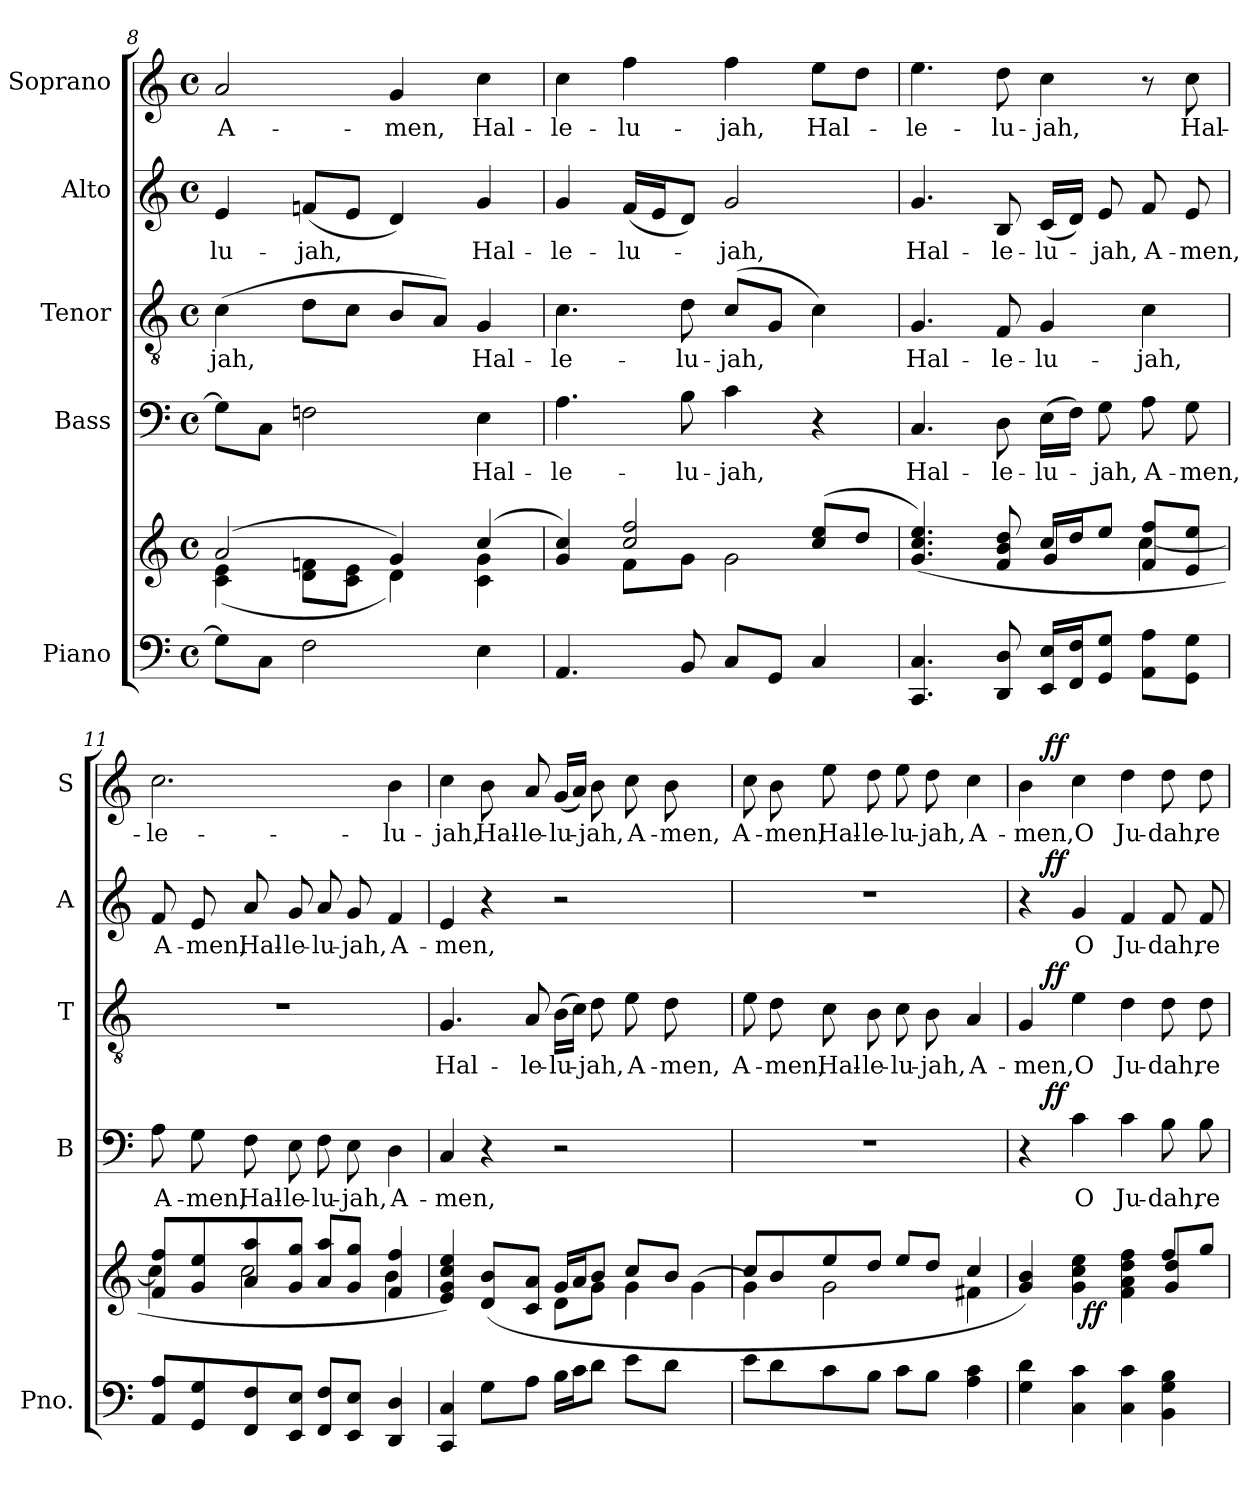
**kern	**kern	**dynam	**kern	**text	**dynam	**kern	**text	**dynam	**kern	**text	**dynam	**kern	**text	**dynam
*part5	*part5	*part5	*part4	*part4	*part4	*part3	*part3	*part3	*part2	*part2	*part2	*part1	*part1	*part1
*staff6	*staff5	*staff5/6	*staff4	*staff4	*staff4	*staff3	*staff3	*staff3	*staff2	*staff2	*staff2	*staff1	*staff1	*staff1
*I"Piano	*	*	*I"Bass	*	*	*I"Tenor	*	*	*I"Alto	*	*	*I"Soprano	*	*
*I'Pno.	*	*	*I'B	*	*	*I'T	*	*	*I'A	*	*	*I'S	*	*
*clefF4	*clefG2	*	*clefF4	*	*	*clefGv2	*	*	*clefG2	*	*	*clefG2	*	*
*k[]	*k[]	*	*k[]	*	*	*k[]	*	*	*k[]	*	*	*k[]	*	*
*C:	*C:	*	*C:	*	*	*C:	*	*	*C:	*	*	*C:	*	*
*M4/4	*M4/4	*	*M4/4	*	*	*M4/4	*	*	*M4/4	*	*	*M4/4	*	*
*met(c)	*met(c)	*	*met(c)	*	*	*met(c)	*	*	*met(c)	*	*	*met(c)	*	*
=8	=8	=8	=8	=8	=8	=8	=8	=8	=8	=8	=8	=8	=8	=8
*	*^	*	*	*	*	*	*	*	*	*	*	*	*	*
8G\L]	(2a/	(4c\ 4e\	.	8G\L]	.	.	(4c\	-jah,	.	4e/	-lu-	.	2a/	A-	.
8C\J	.	.	.	8C\J	.	.	.	.	.	.	.	.	.	.	.
2F\	.	8d\ 8fn\L	.	2Fn\	.	.	8d\L	.	.	(8fn/L	-jah,	.	.	.	.
.	.	8c\ 8e\J	.	.	.	.	8c\J	.	.	8e/J	.	.	.	.	.
.	4g/)	4d\)	.	.	.	.	8B/L	.	.	4d/)	.	.	4g/	-men,	.
.	.	.	.	.	.	.	8A/J)	.	.	.	.	.	.	.	.
4E\	(4cc/	4c\ 4g\	.	4E\	Hal-	.	4G/	Hal-	.	4g/	Hal-	.	4cc\	Hal-	.
=9	=9	=9	=9	=9	=9	=9	=9	=9	=9	=9	=9	=9	=9	=9	=9
4.AA/	4g/ 4cc/)	4ryy	.	4.A\	-le-	.	4.c\	-le-	.	4g/	-le-	.	4cc\	-le-	.
.	2cc/ 2ff/	8f\L	.	.	.	.	.	.	.	(16f/LL	-lu-	.	4ff\	-lu-	.
.	.	.	.	.	.	.	.	.	.	16e/J	.	.	.	.	.
8BB/	.	8g\J	.	8B\	-lu-	.	8d\	-lu-	.	8d/J)	.	.	.	.	.
8C/L	.	2g\	.	4c\	-jah,	.	(8c/L	-jah,	.	2g/	-jah,	.	4ff\	-jah,	.
8GG/J	.	.	.	.	.	.	8G/J	.	.	.	.	.	.	.	.
4C/	(8cc/ 8ee/L	.	.	4r	.	.	4c\)	.	.	.	.	.	8ee\L	Hal-	.
.	8dd/J	.	.	.	.	.	.	.	.	.	.	.	8dd\J	.	.
=10	=10	=10	=10	=10	=10	=10	=10	=10	=10	=10	=10	=10	=10	=10	=10
*	*	*^	*	*	*	*	*	*	*	*	*	*	*	*	*
4.CC/ 4.C/	(4.g/ 4.cc/ 4.ee/)	2.ryy	2ryy	.	4.C/	Hal-	.	4.G/	Hal-	.	4.g/	Hal-	.	4.ee\	-le-	.
8DD/ 8D/	8f/ 8b/ 8dd/	.	.	.	8D\	-le-	.	8F/	-le-	.	8B/	-le-	.	8dd\	-lu-	.
16EE/ 16E/LL	16cc/LL	.	4g/	.	(16E\LL	-lu-	.	4G/	-lu-	.	(16c/LL	-lu-	.	4cc\	-jah,	.
16FF/ 16F/J	16dd/J	.	.	.	16F\JJ)	.	.	.	.	.	16d/JJ)	.	.	.	.	.
8GG/ 8G/J	8ee/J	.	.	.	8G\	-jah,	.	.	.	.	8e/	-jah,	.	.	.	.
8AA\ 8A\L	8f/ 8ff/L	[<4cc\	4ryy	.	8A\	A-	.	4c\	-jah,	.	8f/	A-	.	8r	.	.
8GG\ 8G\J	8e/ 8ee/J	.	.	.	8G\	-men,	.	.	.	.	8e/	-men,	.	8cc\	Hal-	.
*	*	*v	*v	*	*	*	*	*	*	*	*	*	*	*	*	*
!!LO:LB:g=z
=11	=11	=11	=11	=11	=11	=11	=11	=11	=11	=11	=11	=11	=11	=11	=11
8AA/ 8A/L	8f/ 8ff/L	4cc\]	.	8A\	A-	.	1r	.	.	8f/	A-	.	2.cc\	-le-	.
8GG/ 8G/	8g/ 8ee/	.	.	8G\	-men,	.	.	.	.	8e/	-men,	.	.	.	.
8FF/ 8F/	8a/ 8aa/	2cc\	.	8F\	Hal-	.	.	.	.	8a/	Hal-	.	.	.	.
8EE/ 8E/J	8g/ 8gg/J	.	.	8E\	-le-	.	.	.	.	8g/	-le-	.	.	.	.
8FF/ 8F/L	8a/ 8aa/L	.	.	8F\	-lu-	.	.	.	.	8a/	-lu-	.	.	.	.
8EE/ 8E/J	8g/ 8gg/J	.	.	8E\	-jah,	.	.	.	.	8g/	-jah,	.	.	.	.
4DD/ 4D/	4f/ 4ff/	4b\	.	4D\	A-	.	.	.	.	4f/	A-	.	4b\	-lu-	.
=12	=12	=12	=12	=12	=12	=12	=12	=12	=12	=12	=12	=12	=12	=12	=12
4CC/ 4C/	4e/ 4g/ 4cc/ 4ee/)	2ryy	.	4C/	-men,	.	4.G/	Hal-	.	4e/	-men,	.	4cc\	-jah,	.
8G\L	(8d/ 8b/L	.	.	4r	.	.	.	.	.	4r	.	.	8b\	Hal-	.
8A\J	8c/ 8a/J	.	.	.	.	.	8A/	-le-	.	.	.	.	8a/	-le-	.
16B\LL	16g/LL	8d\L	.	2r	.	.	(16B\LL	-lu-	.	2r	.	.	(16g/LL	-lu-	.
16c\J	16a/J	.	.	.	.	.	16c\JJ)	.	.	.	.	.	16a/JJ)	.	.
8d\J	8b/J	8g\J	.	.	.	.	8d\	-jah,	.	.	.	.	8b\	-jah,	.
8e\L	8cc/L	4g\	.	.	.	.	8e\	A-	.	.	.	.	8cc\	A-	.
8d\J	8b/J	.	.	.	.	.	8d\	-men,	.	.	.	.	8b\	-men,	.
4ryy	4ryy	(4g\	.	4ryy	.	.	4ryy	.	.	4ryy	.	.	4ryy	.	.
=13	=13	=13	=13	=13	=13	=13	=13	=13	=13	=13	=13	=13	=13	=13	=13
8e\L	8cc/L	4g\)	.	1r	.	.	8e\	A-	.	1r	.	.	8cc\	A-	.
8d\	8b/	.	.	.	.	.	8d\	-men,	.	.	.	.	8b\	-men,	.
8c\	8ee/	2g\	.	.	.	.	8c\	Hal-	.	.	.	.	8ee\	Hal-	.
8B\J	8dd/J	.	.	.	.	.	8B\	-le-	.	.	.	.	8dd\	-le-	.
8c\L	8ee/L	.	.	.	.	.	8c\	-lu-	.	.	.	.	8ee\	-lu-	.
8B\J	8dd/J	.	.	.	.	.	8B\	-jah,	.	.	.	.	8dd\	-jah,	.
4A\ 4c\	4cc/	4f#X\	.	.	.	.	4A/	A-	.	.	.	.	4cc\	A-	.
=14	=14	=14	=14	=14	=14	=14	=14	=14	=14	=14	=14	=14	=14	=14	=14
*	*	*^	*	*^	*	*	*^	*	*	*^	*	*	*^	*	*
4G\ 4d\	4g/ 4b/)	2.ryy	4ryy	.	4r	8ryy	.	.	4G/	8ryy	-men,	.	4r	8ryy	.	.	4b\	8ryy	-men,	.
!	!	!	!	!	!	!	!	!LO:DY:a	!	!	!	!LO:DY:a	!	!	!	!LO:DY:a	!	!	!	!LO:DY:a
.	.	.	.	.	.	2..ryy	.	ff	.	2..ryy	.	ff	.	2..ryy	.	ff	.	2..ryy	.	ff
4C\ 4c\	4g\ 4cc\ 4ee\	.	32ryy	.	4c\	.	O	.	4e\	.	O	.	4g/	.	O	.	4cc\	.	O	.
!	!	!	!	!LO:DY:b	!	!	!	!	!	!	!	!	!	!	!	!	!	!	!	!
.	.	.	2ryy	ff	.	.	.	.	.	.	.	.	.	.	.	.	.	.	.	.
4C\ 4c\	4f\ 4a\ 4dd\ 4ff\	.	.	.	4c\	.	Ju-	.	4d\	.	Ju-	.	4f/	.	Ju-	.	4dd\	.	Ju-	.
4BB\ 4G\ 4B\	8ff/L	4g/ 4dd/	.	.	8B\	.	-dah,	.	8d\	.	-dah,	.	8f/	.	-dah,	.	8dd\	.	-dah,	.
.	.	.	8..ryy	.	.	.	.	.	.	.	.	.	.	.	.	.	.	.	.	.
.	8gg/J	.	.	.	8B\	.	re-	.	8d\	.	re-	.	8f/	.	re-	.	8dd\	.	re-	.
*	*v	*v	*v	*	*	*	*	*	*v	*v	*	*	*v	*v	*	*	*v	*v	*	*
*	*	*	*v	*v	*	*	*	*	*	*	*	*	*	*	*
=	=	=	=	=	=	=	=	=	=	=	=	=	=	=
*-	*-	*-	*-	*-	*-	*-	*-	*-	*-	*-	*-	*-	*-	*-
